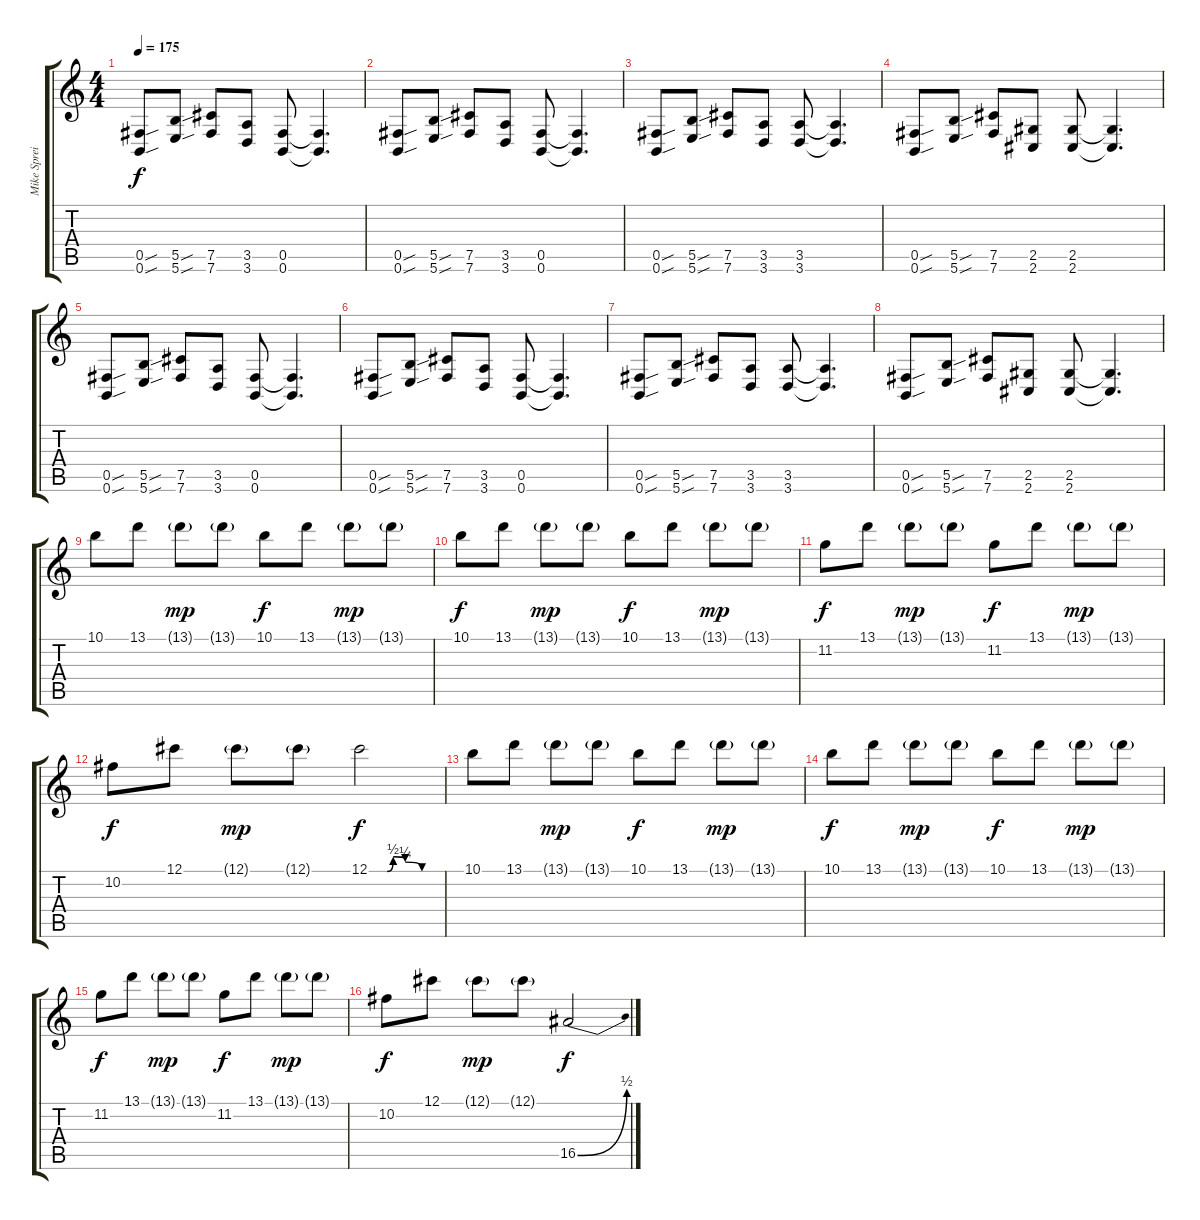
\track ("Mike Spreitzer (lead)" "Mike Sprei") {instrument overdrivenguitar}
\staff {score tabs}
\tuning (Db4 Ab3 E3 B2 Gb2 B1) {hide}
\ts (4 4)
\tempo 175
\clef g2
\ks c
(0.5{sou} 0.6{sou}).8{dy f} (5.5{sou} 5.6{sou}).8 (7.5 7.6).8 (3.5 3.6).8 (0.5 0.6).8 (0.5{t} 0.6{t}).4{d} |
(0.5{sou} 0.6{sou}).8 (5.5{sou} 5.6{sou}).8 (7.5 7.6).8 (3.5 3.6).8 (0.5 0.6).8 (0.5{t} 0.6{t}).4{d} |
(0.5{sou} 0.6{sou}).8 (5.5{sou} 5.6{sou}).8 (7.5 7.6).8 (3.5 3.6).8 (3.5 3.6).8 (3.5{t} 3.6{t}).4{d} |
(0.5{sou} 0.6{sou}).8 (5.5{sou} 5.6{sou}).8 (7.5 7.6).8 (2.5 2.6).8 (2.5 2.6).8 (2.5{t} 2.6{t}).4{d} |
(0.5{sou} 0.6{sou}).8 (5.5{sou} 5.6{sou}).8 (7.5 7.6).8 (3.5 3.6).8 (0.5 0.6).8 (0.5{t} 0.6{t}).4{d} |
(0.5{sou} 0.6{sou}).8 (5.5{sou} 5.6{sou}).8 (7.5 7.6).8 (3.5 3.6).8 (0.5 0.6).8 (0.5{t} 0.6{t}).4{d} |
(0.5{sou} 0.6{sou}).8 (5.5{sou} 5.6{sou}).8 (7.5 7.6).8 (3.5 3.6).8 (3.5 3.6).8 (3.5{t} 3.6{t}).4{d} |
(0.5{sou} 0.6{sou}).8 (5.5{sou} 5.6{sou}).8 (7.5 7.6).8 (2.5 2.6).8 (2.5 2.6).8 (2.5{t} 2.6{t}).4{d} |
10.1.8 13.1.8 13.1{g}.8{dy mp} 13.1{g}.8 10.1.8{dy f} 13.1.8 13.1{g}.8{dy mp} 13.1{g}.8 |
10.1.8{dy f} 13.1.8 13.1{g}.8{dy mp} 13.1{g}.8 10.1.8{dy f} 13.1.8 13.1{g}.8{dy mp} 13.1{g}.8 |
11.2.8{dy f} 13.1.8 13.1{g}.8{dy mp} 13.1{g}.8 11.2.8{dy f} 13.1.8 13.1{g}.8{dy mp} 13.1{g}.8 |
10.2.8{dy f} 12.1.8 12.1{g}.8{dy mp} 12.1{g}.8 12.1{be (custom 0 0 15 0 20 2 30 1 44 0 60 0)}.2{dy f} |
10.1.8 13.1.8 13.1{g}.8{dy mp} 13.1{g}.8 10.1.8{dy f} 13.1.8 13.1{g}.8{dy mp} 13.1{g}.8 |
10.1.8{dy f} 13.1.8 13.1{g}.8{dy mp} 13.1{g}.8 10.1.8{dy f} 13.1.8 13.1{g}.8{dy mp} 13.1{g}.8 |
11.2.8{dy f} 13.1.8 13.1{g}.8{dy mp} 13.1{g}.8 11.2.8{dy f} 13.1.8 13.1{g}.8{dy mp} 13.1{g}.8 |
10.2.8{dy f} 12.1.8 12.1{g}.8{dy mp} 12.1{g}.8 16.5{be (bend 0 0 60 2)}.2{dy f}
